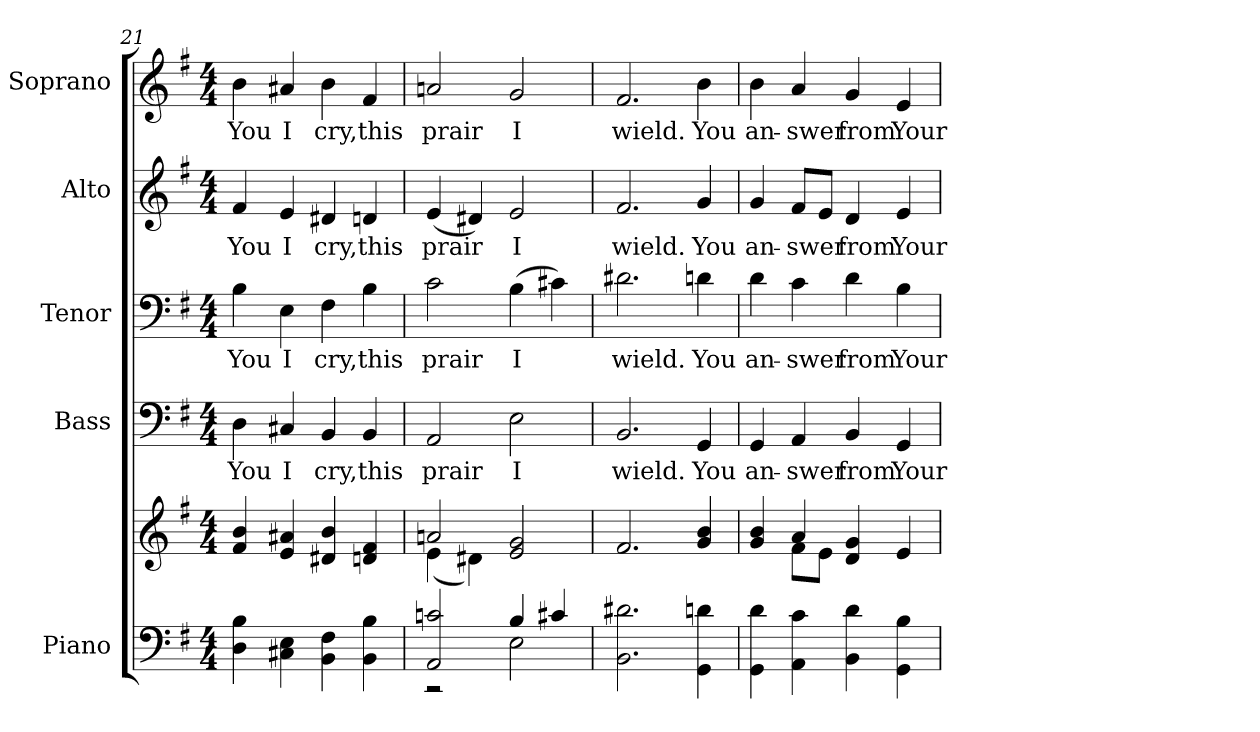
**kern	**kern	**kern	**text	**kern	**text	**kern	**text	**kern	**text
*part5	*part5	*part4	*part4	*part3	*part3	*part2	*part2	*part1	*part1
*staff6	*staff5	*staff4	*staff4	*staff3	*staff3	*staff2	*staff2	*staff1	*staff1
*I"Piano	*	*I"Bass	*	*I"Tenor	*	*I"Alto	*	*I"Soprano	*
*I'Pno.	*	*I'B.	*	*I'T.	*	*I'A.	*	*I'S.	*
!!LO:PB:g=z
*clefF4	*clefG2	*clefF4	*	*clefF4	*	*clefG2	*	*clefG2	*
*k[f#]	*k[f#]	*k[f#]	*	*k[f#]	*	*k[f#]	*	*k[f#]	*
*G:	*G:	*G:	*	*G:	*	*G:	*	*G:	*
*M4/4	*M4/4	*M4/4	*	*M4/4	*	*M4/4	*	*M4/4	*
=21	=21	=21	=21	=21	=21	=21	=21	=21	=21
!	!	!	!LO:LY:b:color=#000000	!	!	!	!	!	!
!	!	!	!	!	!LO:LY:b:color=#000000	!	!	!	!
!	!	!	!	!	!	!	!LO:LY:b:color=#000000	!	!
!	!	!	!	!	!	!	!	!	!LO:LY:b:color=#000000
4Di\ 4Bi	4f#i/ 4bi	4Di\	You	4Bi\	You	4f#i/	You	4bi\	You
!	!	!	!LO:LY:b:color=#000000	!	!	!	!	!	!
!	!	!	!	!	!LO:LY:b:color=#000000	!	!	!	!
!	!	!	!	!	!	!	!LO:LY:b:color=#000000	!	!
!	!	!	!	!	!	!	!	!	!LO:LY:b:color=#000000
4C#Xi\ 4Ei	4ei/ 4a#Xi	4C#Xi/	I	4Ei\	I	4ei/	I	4a#Xi/	I
!	!	!	!LO:LY:b:color=#000000	!	!	!	!	!	!
!	!	!	!	!	!LO:LY:b:color=#000000	!	!	!	!
!	!	!	!	!	!	!	!LO:LY:b:color=#000000	!	!
!	!	!	!	!	!	!	!	!	!LO:LY:b:color=#000000
4BBi\ 4F#i	4d#Xi/ 4bi	4BBi/	cry,	4F#i\	cry,	4d#Xi/	cry,	4bi\	cry,
!	!	!	!LO:LY:b:color=#000000	!	!	!	!	!	!
!	!	!	!	!	!LO:LY:b:color=#000000	!	!	!	!
!	!	!	!	!	!	!	!LO:LY:b:color=#000000	!	!
!	!	!	!	!	!	!	!	!	!LO:LY:b:color=#000000
4BBi\ 4Bi	4dni/ 4f#i	4BBi/	this	4Bi\	this	4dni/	this	4f#i/	this
=22	=22	=22	=22	=22	=22	=22	=22	=22	=22
*^	*^	*	*	*	*	*	*	*	*
!	!	!	!	!	!LO:LY:b:color=#000000	!	!	!	!	!	!
!	!	!	!	!	!	!	!LO:LY:b:color=#000000	!	!	!	!
!	!	!	!	!	!	!	!	!	!LO:LY:b:color=#000000	!	!
!	!	!	!	!	!	!	!	!	!	!	!LO:LY:b:color=#000000
2AAi/ 2cni	2r	2ani/	(4ei\	2AAi/	prair	2ci\	prair	(4ei/	prair	2ani/	prair
.	.	.	4d#Xi\)	.	.	.	.	4d#Xi/)	.	.	.
!	!	!	!	!	!LO:LY:b:color=#000000	!	!	!	!	!	!
!	!	!	!	!	!	!	!LO:LY:b:color=#000000	!	!	!	!
!	!	!	!	!	!	!	!	!	!LO:LY:b:color=#000000	!	!
!	!	!	!	!	!	!	!	!	!	!	!LO:LY:b:color=#000000
4Bi/	2Ei\	2ei/ 2gi	2ryy	2Ei\	I	(4Bi\	I	2ei/	I	2gi/	I
4c#Xi/	.	.	.	.	.	4c#Xi\)	.	.	.	.	.
*v	*v	*	*	*	*	*	*	*	*	*	*
*	*v	*v	*	*	*	*	*	*	*	*
=23	=23	=23	=23	=23	=23	=23	=23	=23	=23
!	!	!	!LO:LY:b:color=#000000	!	!	!	!	!	!
!	!	!	!	!	!LO:LY:b:color=#000000	!	!	!	!
!	!	!	!	!	!	!	!LO:LY:b:color=#000000	!	!
!	!	!	!	!	!	!	!	!	!LO:LY:b:color=#000000
2.BBi\ 2.d#Xi	2.f#i/	2.BBi/	wield.	2.d#Xi\	wield.	2.f#i/	wield.	2.f#i/	wield.
!	!	!	!LO:LY:b:color=#000000	!	!	!	!	!	!
!	!	!	!	!	!LO:LY:b:color=#000000	!	!	!	!
!	!	!	!	!	!	!	!LO:LY:b:color=#000000	!	!
!	!	!	!	!	!	!	!	!	!LO:LY:b:color=#000000
4GGi\ 4dni	4gi/ 4bi	4GGi/	You	4dni\	You	4gi/	You	4bi\	You
=24	=24	=24	=24	=24	=24	=24	=24	=24	=24
*	*^	*	*	*	*	*	*	*	*
!	!	!	!	!LO:LY:b:color=#000000	!	!	!	!	!	!
!	!	!	!	!	!	!LO:LY:b:color=#000000	!	!	!	!
!	!	!	!	!	!	!	!	!LO:LY:b:color=#000000	!	!
!	!	!	!	!	!	!	!	!	!	!LO:LY:b:color=#000000
4GGi\ 4di	4gi/ 4bi	4ryy	4GGi/	an-	4di\	an-	4gi/	an-	4bi\	an-
!	!	!	!	!LO:LY:b:color=#000000	!	!	!	!	!	!
!	!	!	!	!	!	!LO:LY:b:color=#000000	!	!	!	!
!	!	!	!	!	!	!	!	!LO:LY:b:color=#000000	!	!
!	!	!	!	!	!	!	!	!	!	!LO:LY:b:color=#000000
4AAi\ 4ci	4ai/	8f#i\L	4AAi/	-swer	4ci\	-swer	8f#i/L	-swer	4ai/	-swer
.	.	8ei\J	.	.	.	.	8ei/J	.	.	.
!	!	!	!	!LO:LY:b:color=#000000	!	!	!	!	!	!
!	!	!	!	!	!	!LO:LY:b:color=#000000	!	!	!	!
!	!	!	!	!	!	!	!	!LO:LY:b:color=#000000	!	!
!	!	!	!	!	!	!	!	!	!	!LO:LY:b:color=#000000
4BBi\ 4di	4di/ 4gi	2ryy	4BBi/	from	4di\	from	4di/	from	4gi/	from
!	!	!	!	!LO:LY:b:color=#000000	!	!	!	!	!	!
!	!	!	!	!	!	!LO:LY:b:color=#000000	!	!	!	!
!	!	!	!	!	!	!	!	!LO:LY:b:color=#000000	!	!
!	!	!	!	!	!	!	!	!	!	!LO:LY:b:color=#000000
4GGi\ 4Bi	4ei/	.	4GGi/	Your	4Bi\	Your	4ei/	Your	4ei/	Your
*	*v	*v	*	*	*	*	*	*	*	*
=	=	=	=	=	=	=	=	=	=
*-	*-	*-	*-	*-	*-	*-	*-	*-	*-
